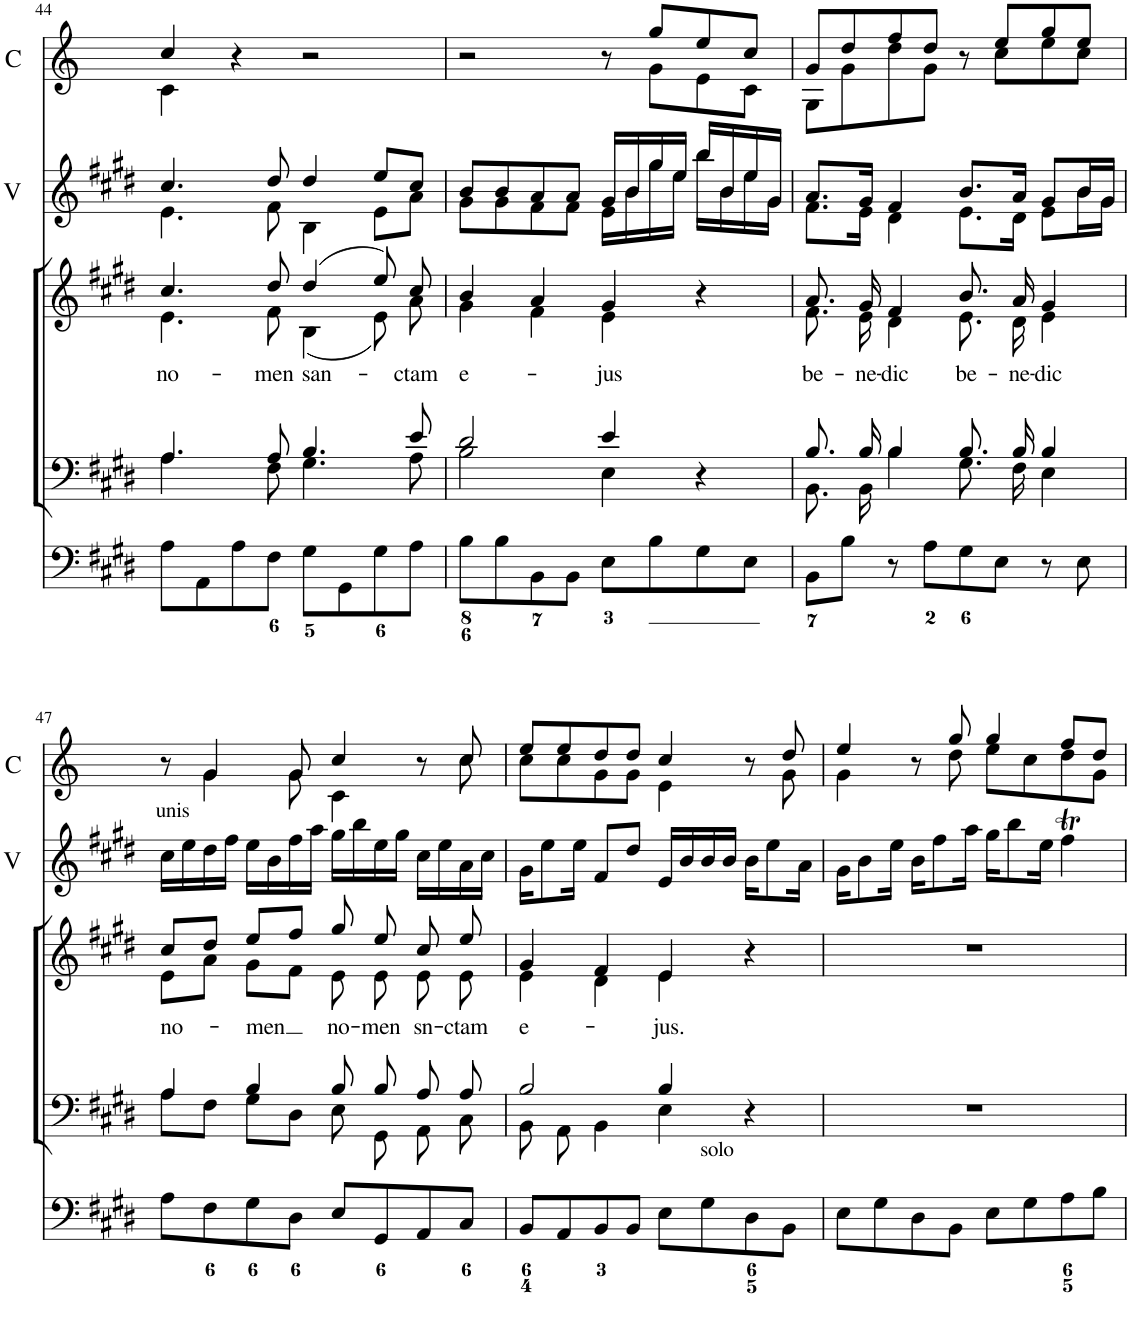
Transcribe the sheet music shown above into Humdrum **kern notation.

**kern	**kern	**kern	**text	**kern	**kern	**kern	**kern
*part7	*part6	*part5	*part5	*part4	*part3	*part2	*part1
*staff7	*staff6	*staff5	*staff5	*staff4	*staff3	*staff2	*staff1
*I"Organ	*I"Voice	*I"Voice	*	*I"Violin	*I"Violin	*I"2 Violini	*I"Corni in E
*	*	*	*	*I'Vln.	*I'Vln.	*I'V	*I'C
!!LO:PB:g=z
*clefF4	*clefF4	*clefG2	*	*clefG2	*clefG2	*clefG2	*clefG2
*	*	*	*	*	*	*	*Trd5c8
*k[f#c#g#d#]	*k[f#c#g#d#]	*k[f#c#g#d#]	*	*k[f#c#g#d#]	*k[f#c#g#d#]	*k[f#c#g#d#]	*k[]
*M4/4	*M4/4	*M4/4	*	*M4/4	*M4/4	*M4/4	*M4/4
*met(c)	*met(c)	*met(c)	*	*met(c)	*met(c)	*met(c)	*met(c)
=44	=44	=44	=44	=44	=44	=44	=44
*	*^	*^	*	*	*	*	*
!	!	!	!	!	!LO:LY:b	!	!	!	!
*	*	*	*	*	*	*	*	*^	*^
8A\L	4.A/	4.A\	4.cc#/	4.e\	no-	4.e	4.cc#	4.cc#/	4.e\	4cc/	4c\
8AA\	.	.	.	.	.	.	.	.	.	.	.
8A\	.	.	.	.	.	.	.	.	.	4r	2.ryy
!	!	!	!	!	!LO:LY:b	!	!	!	!	!	!
8F#\J	8A/	8F#\	8dd#/	8f#\	-men	8f#	8dd#	8dd#/	8f#\	.	.
!	!	!	!	!	!LO:LY:b	!	!	!	!	!	!
8G#\L	4.B/	4.G#\	(4dd#/	(4B\	san-	4B	4dd#	4dd#/	4B\	2r	.
8GG#\	.	.	.	.	.	.	.	.	.	.	.
8G#\	.	.	8ee/)	8e\)	.	8e/L	8ee\L	8ee/L	8e\L	.	.
!	!	!	!	!	!LO:LY:b	!	!	!	!	!	!
8A\J	8e/	8A\	8cc#/	8a\	-ctam	8a/J	8cc#\J	8cc#/J	8a\J	.	.
=45	=45	=45	=45	=45	=45	=45	=45	=45	=45	=45	=45
!	!	!	!	!	!LO:LY:b	!	!	!	!	!	!
8B\L	2d#/	2B\	4b/	4g#\	e-	8g#/L	8b\L	8b/L	8g#\L	2r	8ryy
*	*	*	*	*	*	*	*	*	*	*v	*v
8B\	.	.	.	.	.	8g#/J	8b\J	8b/	8g#\	.
8BB\	.	.	4a/	4f#\	.	8f#/L	8a/L	8a/	8f#\	.
8BB\J	.	.	.	.	.	8f#/J	8a/J	8a/J	8f#\J	.
!	!	!	!	!	!LO:LY:b	!	!	!	!	!
8E\L	4e/	4E\	4g#/	4e\	-jus	16e/LL	16g#\LL	16g#/LL	16e\LL	8r
.	.	.	.	.	.	16b/J	16b\J	16b/	16b\	.
*	*	*	*	*	*	*	*	*	*	*^
8B\	.	.	.	.	.	16gg#/L	16gg#\L	16gg#/	16gg#\	8gg/L	8g\L
.	.	.	.	.	.	16ee/JJ	16ee\JJ	16ee/JJ	16ee\JJ	.	.
8G#\	4r	4ryy	4r	4ryy	.	16bb\LL	16bb\LL	16bb/LL	16bb\LL	8ee/	8e\
.	.	.	.	.	.	16b\J	16b\J	16b/	16b\	.	.
8E\J	.	.	.	.	.	16ee\L	16ee\L	16ee/	16ee\	8cc/J	8c\J
.	.	.	.	.	.	16g#\JJ	16g#\JJ	16g#/JJ	16g#\JJ	.	.
=46	=46	=46	=46	=46	=46	=46	=46	=46	=46	=46	=46
!	!	!	!	!	!LO:LY:b	!	!	!	!	!	!
8BB\L	8.B/	8.BB\	8.a/	8.f#\	be-	8.f#/L	8.a/L	8.a/L	8.f#\L	8g/L	8G\L
8B\J	.	.	.	.	.	.	.	.	.	8dd/	8g\
!	!	!	!	!	!LO:LY:b	!	!	!	!	!	!
.	16B/	16BB\	16g#/	16e\	-ne-	16e/Jk	16g#/Jk	16g#/Jk	16e\Jk	.	.
!	!	!	!	!	!LO:LY:b	!	!	!	!	!	!
8r	4B/	4B\	4f#/	4d#\	-dic	4d#	4f#	4f#/	4d#\	8ff/	8dd\
8A\L	.	.	.	.	.	.	.	.	.	8dd/J	8g\J
!	!	!	!	!	!LO:LY:b	!	!	!	!	!	!
8G#\	8.B/	8.G#\	8.b/	8.e\	be-	8.e/L	8.b/L	8.b/L	8.e\L	8r	8ryy
8E\J	.	.	.	.	.	.	.	.	.	8ee/L	8cc\L
!	!	!	!	!	!LO:LY:b	!	!	!	!	!	!
.	16B/	16F#\	16a/	16d#\	-ne-	16d#/Jk	16a/Jk	16a/Jk	16d#\Jk	.	.
!	!	!	!	!	!LO:LY:b	!	!	!	!	!	!
8r	4B/	4E\	4g#/	4e\	-dic	8e/L	8g#/L	8g#/L	8e\L	8gg/	8ee\
8E\	.	.	.	.	.	16b/L	16b/L	16b/L	16b\L	8ee/J	8cc\J
.	.	.	.	.	.	16g#/JJ	16g#/JJ	16g#/JJ	16g#\JJ	.	.
!!LO:LB:g=z	!!
=47	=47	=47	=47	=47	=47	=47	=47	=47	=47	=47	=47
!	!	!	!	!	!	!	!	!LO:TX:a:t=unis	!	!	!
!	!	!	!	!	!	!	!LO:TX:a:t=unis	!	!	!	!
!	!	!	!	!	!	!LO:TX:a:t=unis	!	!	!	!	!
!	!	!	!	!	!LO:LY:b	!	!	!	!	!	!
*	*	*	*	*	*	*	*	*v	*v	*	*
8A\L	4A/	8A\L	8cc#/L	8e\L	no-	16cc#\LL	16cc#\LL	16cc#\LL	8r	8ryy
.	.	.	.	.	.	16ee\J	16ee\J	16ee\	.	.
8F#\	.	8F#\J	8dd#/J	8a\J	.	16dd#\L	16dd#\L	16dd#\	4g/	4g\
.	.	.	.	.	.	16ff#\JJ	16ff#\JJ	16ff#\JJ	.	.
!	!	!	!	!	!LO:LY:b	!	!	!	!	!
8G#\	4B/	8G#\L	8ee/L	8g#\L	-men	16ee\LL	16ee\LL	16ee\LL	.	.
.	.	.	.	.	.	16b\J	16b\J	16b\	.	.
8D#\J	.	8D#\J	8ff#/J	8f#\J	.	16ff#\L	16ff#\L	16ff#\	8g/	8g\
.	.	.	.	.	.	16aa\JJ	16aa\JJ	16aa\JJ	.	.
!	!	!	!	!	!LO:LY:b	!	!	!	!	!
8E/L	8B/	8E\	8gg#/	8e\	no-	16gg#\LL	16gg#\LL	16gg#\LL	4cc/	4c\
.	.	.	.	.	.	16bb\J	16bb\J	16bb\	.	.
!	!	!	!	!	!LO:LY:b	!	!	!	!	!
8GG#/	8B/	8GG#\	8ee/	8e\	-men	16ee\L	16ee\L	16ee\	.	.
.	.	.	.	.	.	16gg#\JJ	16gg#\JJ	16gg#\JJ	.	.
!	!	!	!	!	!LO:LY:b	!	!	!	!	!
8AA/	8A/	8AA\	8cc#/	8e\	sn-	16cc#\LL	16cc#\LL	16cc#\LL	8r	8ryy
.	.	.	.	.	.	16ee\J	16ee\J	16ee\	.	.
!	!	!	!	!	!LO:LY:b	!	!	!	!	!
8C#/J	8A/	8C#\	8ee/	8e\	-ctam	16a\L	16a\L	16a\	8cc/	8cc\
.	.	.	.	.	.	16cc#\JJ	16cc#\JJ	16cc#\JJ	.	.
=48	=48	=48	=48	=48	=48	=48	=48	=48	=48	=48
!	!	!	!	!	!LO:LY:b	!	!	!	!	!
8BB/L	2B/	8BB\	4g#/	4e\	e-	16g#\KL	16g#\KL	16g#\KL	8ee/L	8cc\L
.	.	.	.	.	.	8ee\	8ee\	8ee\	.	.
8AA/	.	8AA\	.	.	.	.	.	.	8ee/	8cc\
.	.	.	.	.	.	16ee\Jk	16ee\Jk	16ee\Jk	.	.
8BB/	.	4BB\	4f#/	4d#\	.	8f#/L	8f#/L	8f#/L	8dd/	8g\
8BB/J	.	.	.	.	.	8dd#/J	8dd#/J	8dd#/J	8dd/J	8g\J
!	!	!	!	!	!LO:LY:b	!	!	!	!	!
8E\L	4B/	4E\	4e/	4e\	-jus.	16e/LL	16e/LL	16e/LL	4cc/	4e\
.	.	.	.	.	.	16b/J	16b/J	16b/	.	.
!LO:TX:a:t=solo	!	!	!	!	!	!	!	!	!	!
8G#\	.	.	.	.	.	16b/L	16b/L	16b/	.	.
.	.	.	.	.	.	16b/JJ	16b/JJ	16b/JJ	.	.
8D#\	4r	4ryy	4r	4ryy	.	16b/KL	16b/KL	16b\KL	8r	8ryy
.	.	.	.	.	.	8ee/	8ee/	8ee\	.	.
8BB\J	.	.	.	.	.	.	.	.	8dd/	8g\
.	.	.	.	.	.	16a/Jk	16a/Jk	16a\Jk	.	.
*	*v	*v	*	*	*	*	*	*	*	*
*	*	*v	*v	*	*	*	*	*	*
=49	=49	=49	=49	=49	=49	=49	=49	=49
8E\L	1r	1r	.	16g#\KL	16g#\KL	16g#\KL	4ee/	4g\
.	.	.	.	8b\	8b\	8b\	.	.
8G#\	.	.	.	.	.	.	.	.
.	.	.	.	16ee\Jk	16ee\Jk	16ee\Jk	.	.
8D#\	.	.	.	16b\KL	16b\KL	16b\KL	8r	8ryy
.	.	.	.	8ff#\	8ff#\	8ff#\	.	.
8BB\J	.	.	.	.	.	.	8gg/	8dd\
.	.	.	.	16aa\Jk	16aa\Jk	16aa\Jk	.	.
8E\L	.	.	.	16gg#\KL	16gg#\KL	16gg#\KL	4gg/	8ee\L
.	.	.	.	8bb\	8bb\	8bb\	.	.
8G#\	.	.	.	.	.	.	.	8cc\
.	.	.	.	16ee\Jk	16ee\Jk	16ee\Jk	.	.
8A\	.	.	.	4ff#T	4ff#T	4ff#T\	8ff/L	8dd\
8B\J	.	.	.	.	.	.	8dd/J	8g\J
*	*	*	*	*	*	*	*v	*v
=	=	=	=	=	=	=	=
*-	*-	*-	*-	*-	*-	*-	*-
